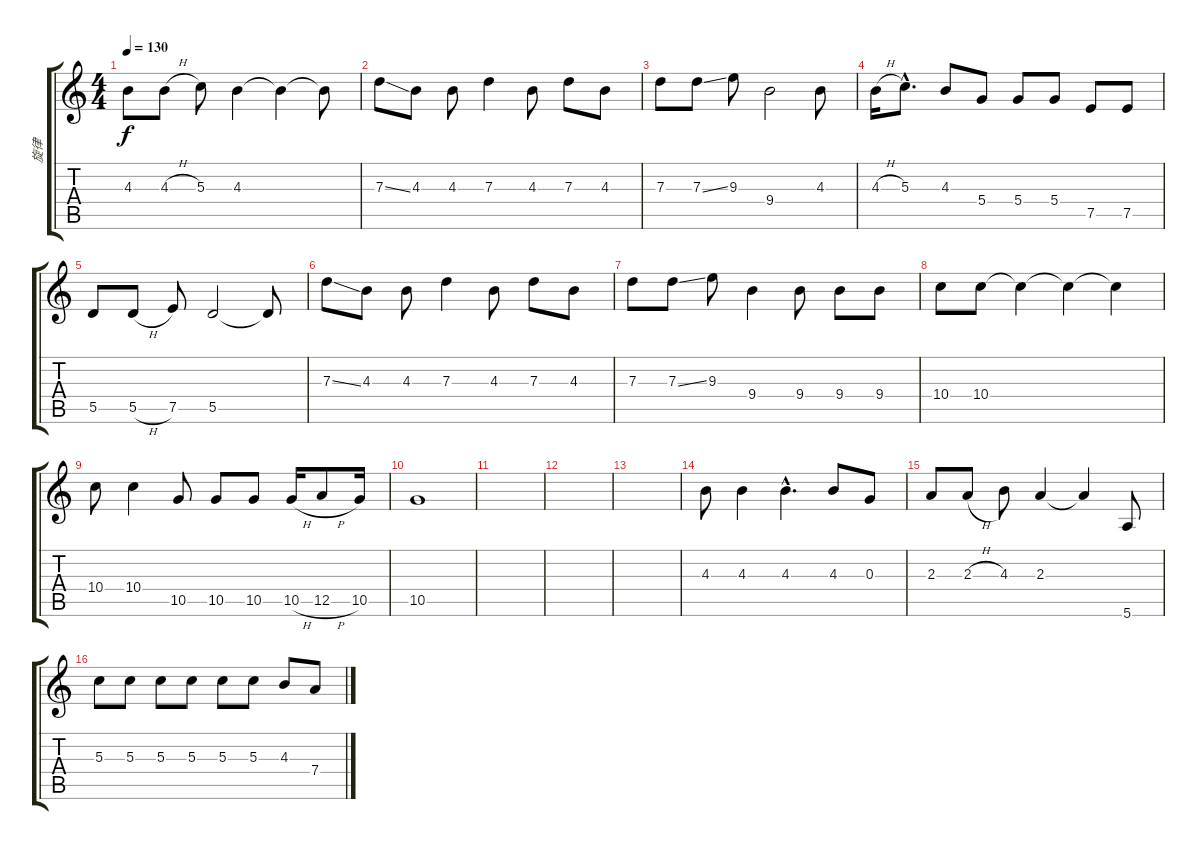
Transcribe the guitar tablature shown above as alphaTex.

\track ("旋律" "旋律") {instrument acousticguitarsteel}
\staff {score tabs}
\tuning (E4 B3 G3 D3 A2 E2) {hide}
\ts (4 4)
\tempo 130
\clef g2
\ks c
4.3.8{dy f} 4.3{h}.8 5.3.8 4.3.4 4.3{t}.4 4.3{t}.8 |
7.3{ss}.8 4.3.8 4.3.8 7.3.4 4.3.8 7.3.8 4.3.8 |
7.3.8 7.3{ss}.8 9.3.8 9.4.2 4.3.8 |
4.3{h}.16 5.3{hac}.8{d} 4.3.8 5.4.8 5.4.8 5.4.8 7.5.8 7.5.8 |
5.5.8 5.5{h}.8 7.5.8 5.5.2 5.5{t}.8 |
7.3{ss}.8 4.3.8 4.3.8 7.3.4 4.3.8 7.3.8 4.3.8 |
7.3.8 7.3{ss}.8 9.3.8 9.4.4 9.4.8 9.4.8 9.4.8 |
10.4.8 10.4.8 10.4{t}.4 10.4{t}.4 10.4{t}.4 |
10.4.8 10.4.4 10.5.8 10.5.8 10.5.8 10.5{h}.16 12.5{h}.8 10.5.16 |
10.5.1 |
|
|
|
4.3.8 4.3.4 4.3{hac}.4{d} 4.3.8 0.3.8 |
2.3.8 2.3{h}.8 4.3.8 2.3.4 2.3{t}.4 5.6.8 |
5.3.8 5.3.8 5.3.8 5.3.8 5.3.8 5.3.8 4.3.8 7.4.8
